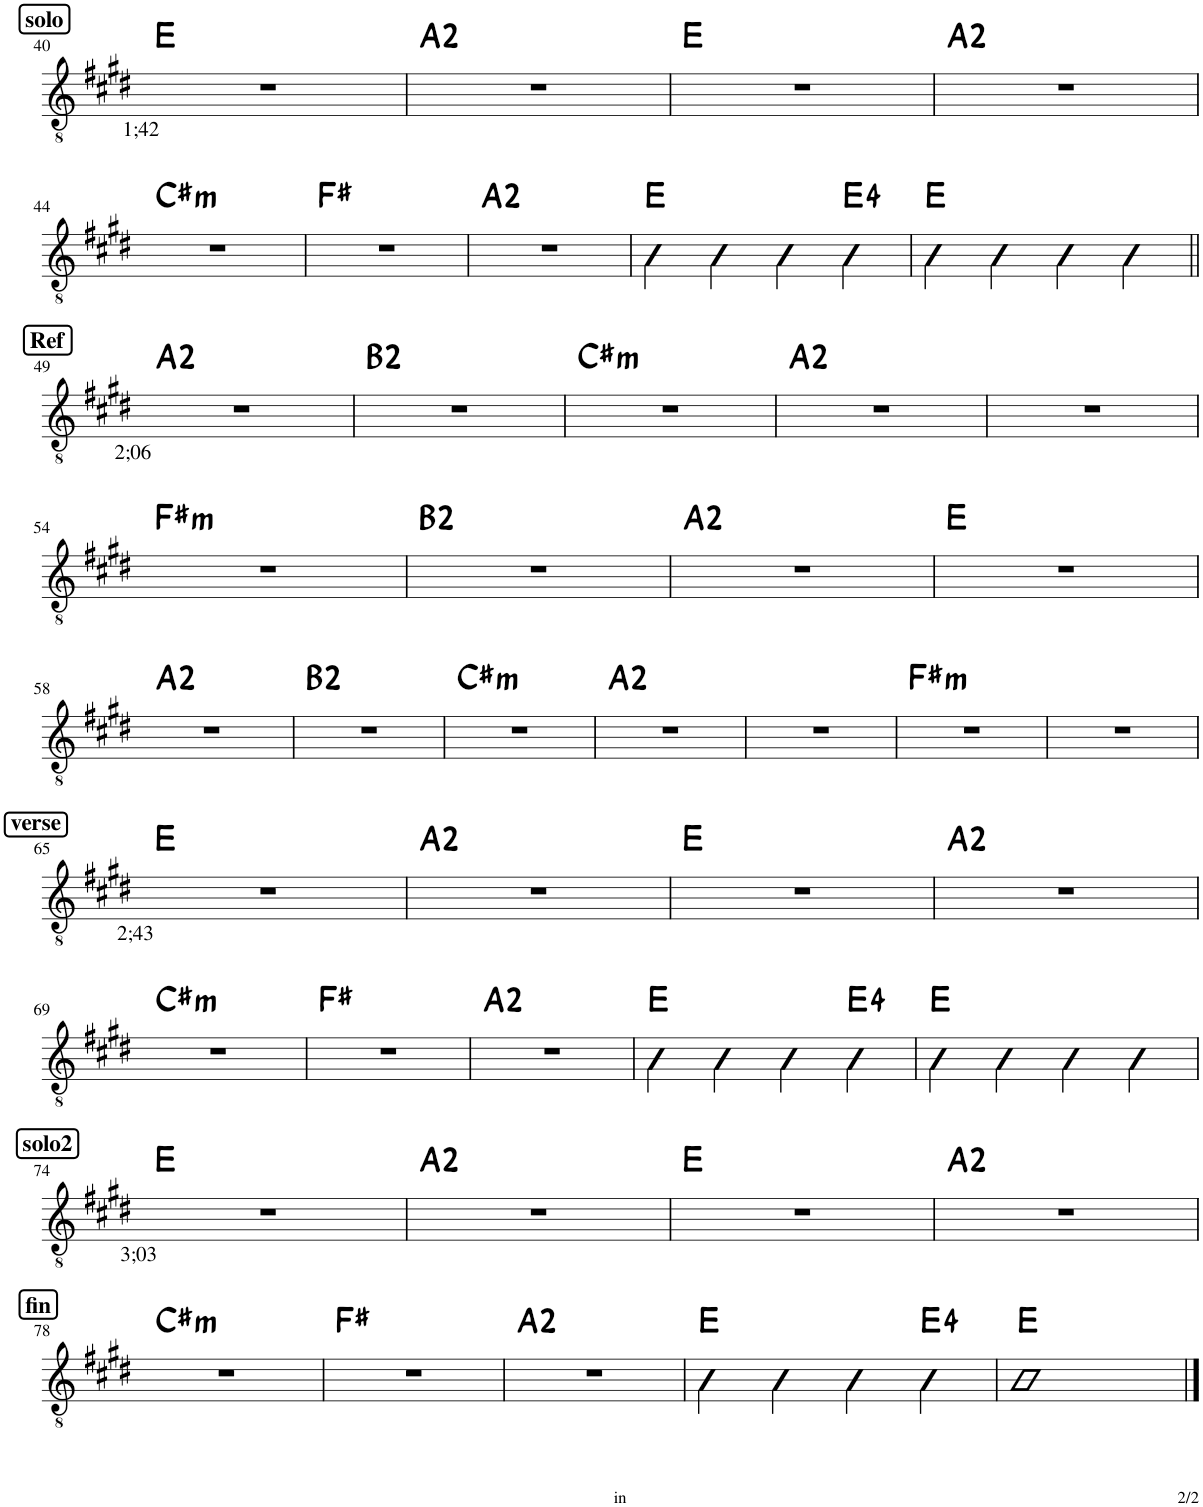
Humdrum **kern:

**kern	**harte
*part1	*part1
*staff1	*
*I"Classical Guitar	*
*I'Guit.	*
!!LO:PB:g=z
*clefGv2	*
*k[f#c#g#d#]	*
*M4/4	*
!!LO:REH:place=s1:a:B:cj:fs=11:t=solo
=40	=40
!LO:TX:b:t=1;42	!
1r	E:maj
=41	=41
1r	A:maj(2)
=42	=42
1r	E:maj
=43	=43
1r	A:maj(2)
!!LO:LB:g=z
=44	=44
!	!LO:H:kt=m
1r	C#:min
=45	=45
1r	F#:maj
=46	=46
1r	A:maj(2)
=47	=47
4E\	E:maj
4E\	.
4E\	.
4E\	E:maj(4)
=48	=48
4E\	E:maj
4E\	.
4E\	.
4E\	.
!!LO:LB:g=z
!!LO:REH:place=s1:a:B:cj:fs=11:t=Ref
=49||	=49||
!LO:TX:b:t=2;06	!
1r	A:maj(2)
=50	=50
1r	B:maj(2)
=51	=51
!	!LO:H:kt=m
1r	C#:min
=52	=52
1r	A:maj(2)
=53	=53
1r	.
!!LO:LB:g=z
=54	=54
!	!LO:H:kt=m
1r	F#:min
=55	=55
1r	B:maj(2)
=56	=56
1r	A:maj(2)
=57	=57
1r	E:maj
!!LO:LB:g=z
=58	=58
1r	A:maj(2)
=59	=59
1r	B:maj(2)
=60	=60
!	!LO:H:kt=m
1r	C#:min
=61	=61
1r	A:maj(2)
=62	=62
1r	.
=63	=63
!	!LO:H:kt=m
1r	F#:min
=64	=64
1r	.
!!LO:LB:g=z
!!LO:REH:place=s1:a:B:cj:fs=11:t=verse
=65	=65
!LO:TX:b:t=2;43	!
1r	E:maj
=66	=66
1r	A:maj(2)
=67	=67
1r	E:maj
=68	=68
1r	A:maj(2)
!!LO:LB:g=z
=69	=69
!	!LO:H:kt=m
1r	C#:min
=70	=70
1r	F#:maj
=71	=71
1r	A:maj(2)
=72	=72
4E\	E:maj
4E\	.
4E\	.
4E\	E:maj(4)
=73	=73
4E\	E:maj
4E\	.
4E\	.
4E\	.
!!LO:LB:g=z
!!LO:REH:place=s1:a:B:cj:fs=11:t=solo2
=74	=74
!LO:TX:b:t=3;03	!
1r	E:maj
=75	=75
1r	A:maj(2)
=76	=76
1r	E:maj
=77	=77
1r	A:maj(2)
!!LO:LB:g=z
!!LO:REH:place=s1:a:B:cj:fs=11:t=fin
=78	=78
!	!LO:H:kt=m
1r	C#:min
=79	=79
1r	F#:maj
=80	=80
1r	A:maj(2)
=81	=81
4E\	E:maj
4E\	.
4E\	.
4E\	E:maj(4)
=82	=82
1E	E:maj
==	==
*-	*-
